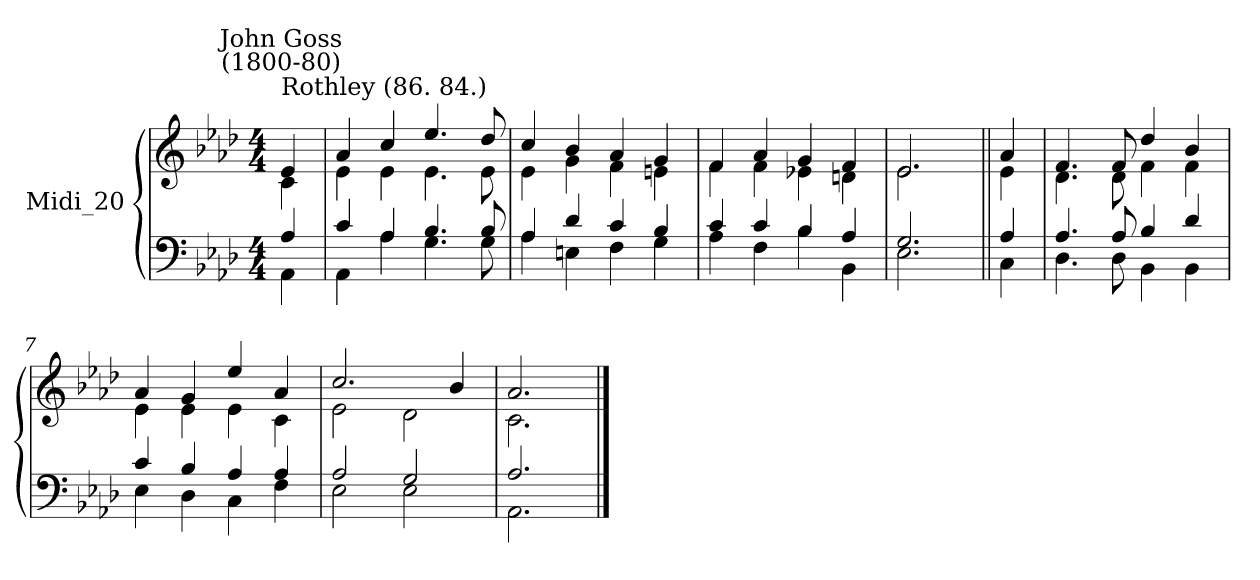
**kern	**kern
*part2	*part1
*staff2	*staff1
*I"Midi_20	*I"Midi_20
*clefF4	*clefG2
*k[b-e-a-d-]	*k[b-e-a-d-]
*A-:	*A-:
*M4/4	*M4/4
=	=
*^	*^
!	!	!LO:TX:a:t=Rothley (86. 84.)	!
!	!	!LO:TX:a:cj:t=John Goss\n(1800-80)	!
4A-/	4AA-\	4e-/	4c\
=1	=1	=1	=1
4c/	4AA-\	4a-/	4e-\
4A-/	4A-\	4cc/	4e-\
4.B-/	4.G\	4.ee-/	4.e-\
8B-/	8G\	8dd-/	8e-\
=2	=2	=2	=2
4A-/	4A-\	4cc/	4e-\
4d-/	4En\	4b-/	4g\
4c/	4F\	4a-/	4f\
4B-/	4G\	4g/	4en\
=3	=3	=3	=3
4c/	4A-\	4f/	4f\
4c/	4F\	4a-/	4f\
4B-/	4B-\	4g/	4e-X\
4A-/	4BB-\	4f/	4dn\
=4	=4	=4	=4
2.G/	2.E-\	2.e-/	2.e-\
=5||	=5||	=5||	=5||
4A-/	4C\	4a-/	4e-\
=6	=6	=6	=6
4.A-/	4.D-\	4.f/	4.d-\
8A-/	8D-\	8f/	8d-\
4B-/	4BB-\	4dd-/	4f\
4d-/	4BB-\	4b-/	4f\
=7	=7	=7	=7
4c/	4E-\	4a-/	4e-\
4B-/	4D-\	4g/	4e-\
4A-/	4C\	4ee-/	4e-\
4A-/	4F\	4a-/	4c\
=8	=8	=8	=8
2A-/	2E-\	2.cc/	2e-\
2G/	2E-\	.	2d-\
.	.	4b-/	.
=9	=9	=9	=9
2.A-/	2.AA-\	2.a-/	2.c\
*v	*v	*	*
*	*v	*v
==	==
*-	*-
